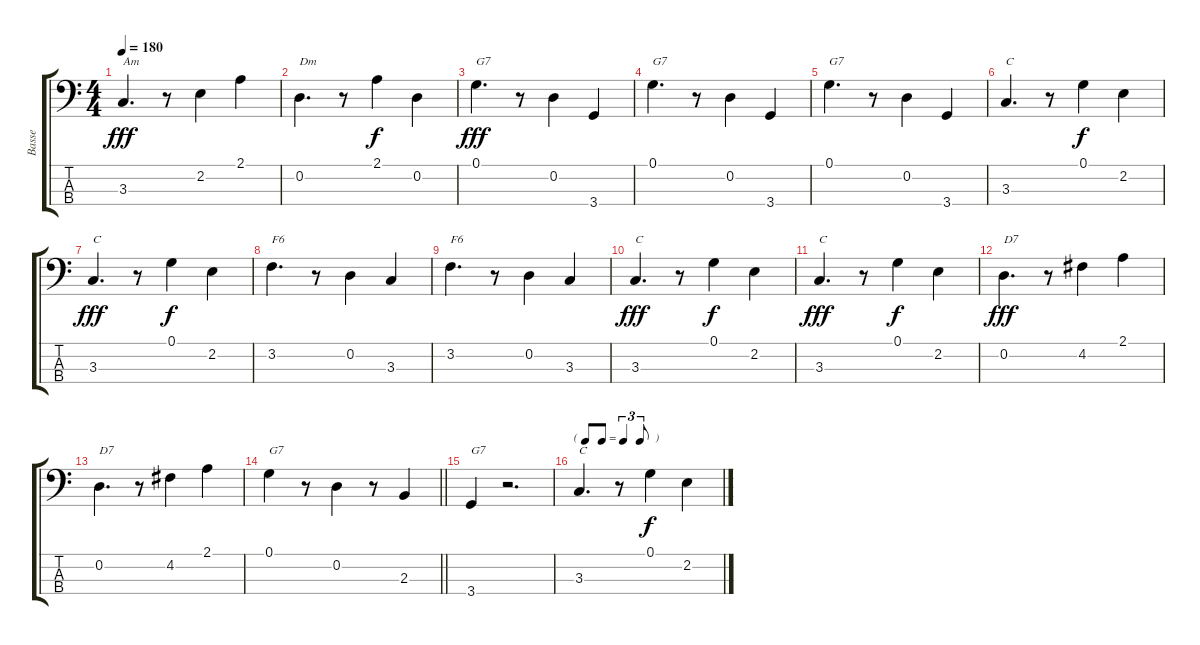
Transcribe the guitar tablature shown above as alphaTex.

\track ("Basse" "Basse") {instrument electricbassfinger}
\staff {score tabs}
\tuning (G2 D2 A1 E1) {hide}
\ts (4 4)
\tempo 180
\clef f4
\ks c
3.3.4{d txt "Am" dy fff} r.8 2.2.4 2.1.4 |
0.2.4{d txt "Dm"} r.8 2.1.4{dy f} 0.2.4 |
0.1.4{d txt "G7" dy fff} r.8 0.2.4 3.4.4 |
0.1.4{d txt "G7"} r.8 0.2.4 3.4.4 |
0.1.4{d txt "G7"} r.8 0.2.4 3.4.4 |
3.3.4{d txt "C"} r.8 0.1.4{dy f} 2.2.4 |
3.3.4{d txt "C" dy fff} r.8 0.1.4{dy f} 2.2.4 |
3.2.4{d txt "F6"} r.8 0.2.4 3.3.4 |
3.2.4{d txt "F6"} r.8 0.2.4 3.3.4 |
3.3.4{d txt "C" dy fff} r.8 0.1.4{dy f} 2.2.4 |
3.3.4{d txt "C" dy fff} r.8 0.1.4{dy f} 2.2.4 |
0.2.4{d txt "D7" dy fff} r.8 4.2.4 2.1.4 |
0.2.4{d txt "D7"} r.8 4.2.4 2.1.4 |
\barLineRight lightlight
0.1.4{txt "G7"} r.8 0.2.4 r.8 2.3.4 |
3.4.4{txt "G7"} r.2{d} |
\tf triplet8th
3.3.4{d txt "C"} r.8 0.1.4{dy f} 2.2.4
